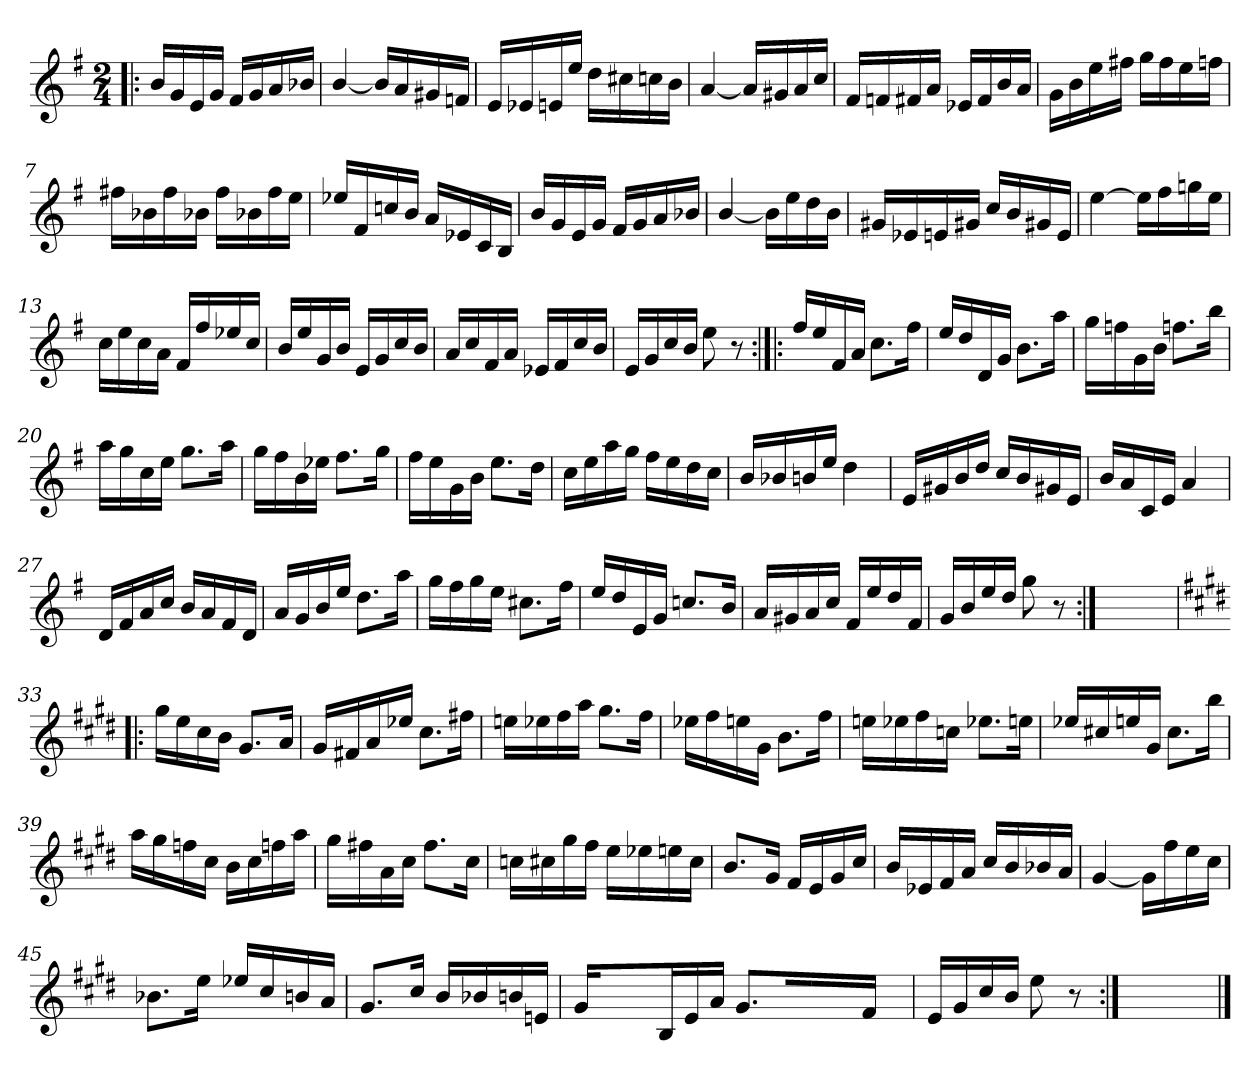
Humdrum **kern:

**kern
*part1
*staff1
*clefG2
*k[f#]
*G:
*M2/4
=1!|:
16b/LL
16g/
16e/
16g/JJ
16f#/LL
16g/
16a/
16b-X/JJ
=2
[<4b/
16b/LL]
16a/
16g#X/
16fn/JJ
=3
16e/LL
16e-X/
16en/
16ee/JJ
16dd\LL
16cc#X\
16ccn\
16b\JJ
=4
[<4a/
16a/LL]
16g#X/
16a/
16cc/JJ
=5
16f#/LL
16fn/
16f#X/
16a/JJ
16e-X/LL
16f#/
16b/
16a/JJ
!!LO:LB:g=z
=6
16g\LL
16b\
16ee\
16ff#X\JJ
16gg\LL
16ff#\
16ee\
16ffn\JJ
=7
16ff#X\LL
16b-X\
16ff#\
16b-X\JJ
16ff#\LL
16b-X\
16ff#\
16ee\JJ
=8
16ee-X/LL
16f#/
16ccn/
16b/JJ
16a/LL
16e-X/
16c/
16B/JJ
=9
16b/LL
16g/
16e/
16g/JJ
16f#/LL
16g/
16a/
16b-X/JJ
=10
[>4b/
16b\LL]
16ee\
16dd\
16b\JJ
!!LO:LB:g=z
=11
16g#X/LL
16e-X/
16en/
16g#X/JJ
16cc/LL
16b/
16g#X/
16e/JJ
=12
[>4ee\
16ee\LL]
16ff#\
16ggn\
16ee\JJ
=13
16cc\LL
16ee\
16cc\
16a\JJ
16f#/LL
16ff#/
16ee-X/
16cc/JJ
=14
16b/LL
16ee/
16g/
16b/JJ
16e/LL
16g/
16cc/
16b/JJ
=15
16a/LL
16cc/
16f#/
16a/JJ
16e-X/LL
16f#/
16cc/
16b/JJ
!!LO:LB:g=z
=16
16e/LL
16g/
16cc/
16b/JJ
8ee\
8r
=17:|!|:
16ff#/LL
16ee/
16f#/
16a/JJ
8.cc\L
16ff#\Jk
=18
16ee/LL
16dd/
16d/
16g/JJ
8.b\L
16aa\Jk
=19
16gg\LL
16ffn\
16g\
16b\JJ
8.ffn\L
16bb\Jk
=20
16aa\LL
16gg\
16cc\
16ee\JJ
8.gg\L
16aa\Jk
!!LO:LB:g=z
=21
16gg\LL
16ff#\
16b\
16ee-X\JJ
8.ff#\L
16gg\Jk
=22
16ff#\LL
16ee\
16g\
16b\JJ
8.ee\L
16dd\Jk
=23
16cc\LL
16ee\
16aa\
16gg\JJ
16ff#\LL
16ee\
16dd\
16cc\JJ
=24
16b/LL
16b-X/
16bn/
16ee/JJ
4dd\
=25
16e/LL
16g#X/
16b/
16dd/JJ
16cc/LL
16b/
16g#X/
16e/JJ
!!LO:LB:g=z
=26
16b/LL
16a/
16c/
16e/JJ
4a/
=27
16d/LL
16f#/
16a/
16cc/JJ
16b/LL
16a/
16f#/
16d/JJ
=28
16a/LL
16g/
16b/
16ee/JJ
8.dd\L
16aa\Jk
=29
16gg\LL
16ff#\
16gg\
16ee\JJ
8.cc#X\L
16ff#\Jk
=30
16ee/LL
16dd/
16e/
16g/JJ
8.ccn/L
16b/Jk
!!LO:LB:g=z
=31
16a/LL
16g#X/
16a/
16cc/JJ
16f#/LL
16ee/
16dd/
16f#/JJ
=32
16g/LL
16b/
16ee/
16dd/JJ
8gg\
8r
=32X321:|!
2ryy
=33!|:
*k[f#c#g#d#]
*E:
16gg#\LL
16ee\
16cc#\
16b\JJ
8.g#/L
16a/Jk
=34
16g#/LL
16f#X/
16a/
16ee-X/JJ
8.cc#\L
16ff#X\Jk
!!LO:LB:g=z
=35
16een\LL
16ee-X\
16ff#\
16aa\JJ
8.gg#\L
16ff#\Jk
=36
16ee-X\LL
16ff#\
16een\
16g#\JJ
8.b\L
16ff#\Jk
=37
16een\LL
16ee-X\
16ff#\
16ccn\JJ
8.ee-X\L
16een\Jk
=38
16ee-X/LL
16cc#X/
16een/
16g#/JJ
8.cc#\L
16bb\Jk
=39
16aa\LL
16gg#\
16ffn\
16cc#\JJ
16b\LL
16cc#\
16ffn\
16aa\JJ
!!LO:LB:g=z
=40
16gg#\LL
16ff#X\
16a\
16cc#\JJ
8.ff#\L
16cc#\Jk
=41
16ccn\LL
16cc#X\
16gg#\
16ff#\JJ
16ee\LL
16ee-X\
16een\
16cc#\JJ
=42
8.b/L
16g#/Jk
16f#/LL
16e/
16g#/
16cc#/JJ
=43
16b/LL
16e-X/
16f#/
16a/JJ
16cc#/LL
16b/
16b-X/
16a/JJ
=44
[>4g#/
16g#\LL]
16ff#\
16ee\
16cc#\JJ
!!LO:LB:g=z
=45
8.b-X\L
16ee\Jk
16ee-X/LL
16cc#/
16bn/
16a/JJ
=46
8.g#/L
16cc#/Jk
16b/LL
16b-X/
16bn/
16en/JJ
=47
16g#/LL
4ryy
16B/
16e/
16a/JJ
8.g#/L
16ryy
16ryy
16ryy
16f#/Jk
16ryy
=48
16e/LL
16g#/
16cc#/
16b/JJ
8ee\
8r
=49:|!
2ryy
==
*-
